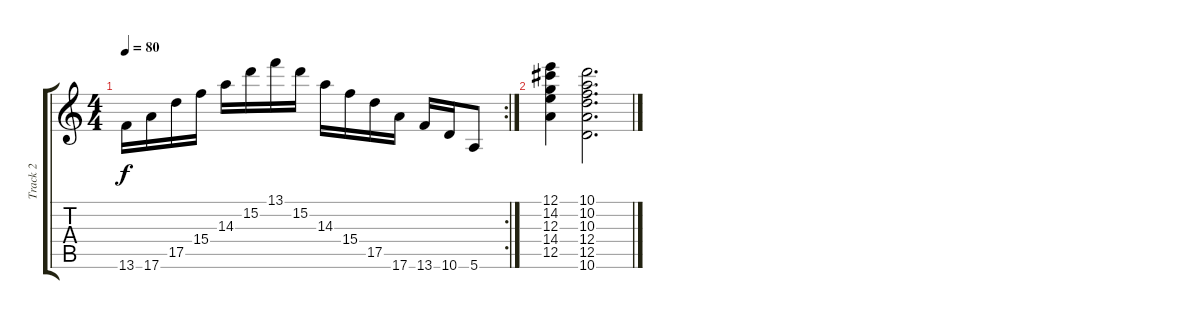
\track ("Track 2" "Track 2") {instrument overdrivenguitar}
\staff {score tabs}
\tuning (E4 B3 G3 D3 A2 E2) {hide}
\rc 2
\ts (4 4)
\tempo 80
\clef g2
\ks c
13.6.16{dy f} 17.6.16 17.5.16 15.4.16 14.3.16 15.2.16 13.1.16 15.2.16 14.3.16 15.4.16 17.5.16 17.6.16 13.6.16 10.6.16 5.6.8 |
(12.1 14.2 12.3 14.4 12.5).4 (10.1 10.2 10.3 12.4 12.5 10.6).2{d}
